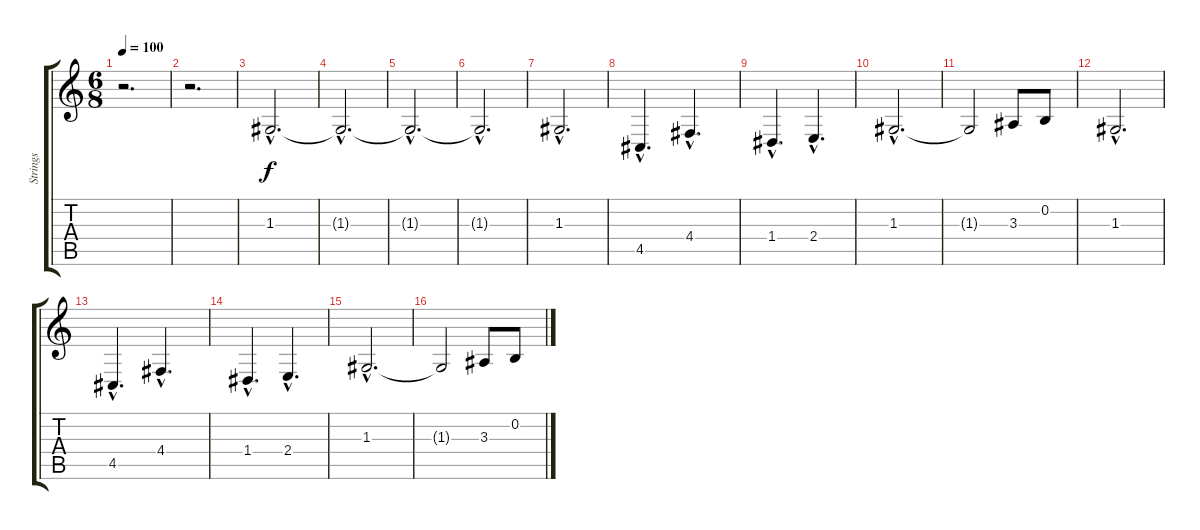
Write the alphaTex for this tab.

\track ("Strings" "Strings") {instrument stringensemble1}
\staff {score tabs}
\tuning (E4 B3 G3 D3 A2 E2) {hide}
\ts (6 8)
\tempo 100
\clef g2
\ks c
r.2{d dy f} |
r.2{d} |
1.3{hac}.2{d volume 10} |
1.3{hac t}.2{d} |
1.3{hac t}.2{d} |
1.3{hac t}.2{d} |
1.3{hac}.2{d} |
4.5{hac}.4{d} 4.4{hac}.4{d} |
1.4{hac}.4{d} 2.4{hac}.4{d} |
1.3{hac}.2{d} |
1.3{t}.2 3.3.8 0.2.8 |
1.3{hac}.2{d} |
4.5{hac}.4{d} 4.4{hac}.4{d} |
1.4{hac}.4{d} 2.4{hac}.4{d} |
1.3{hac}.2{d} |
1.3{t}.2 3.3.8 0.2.8
